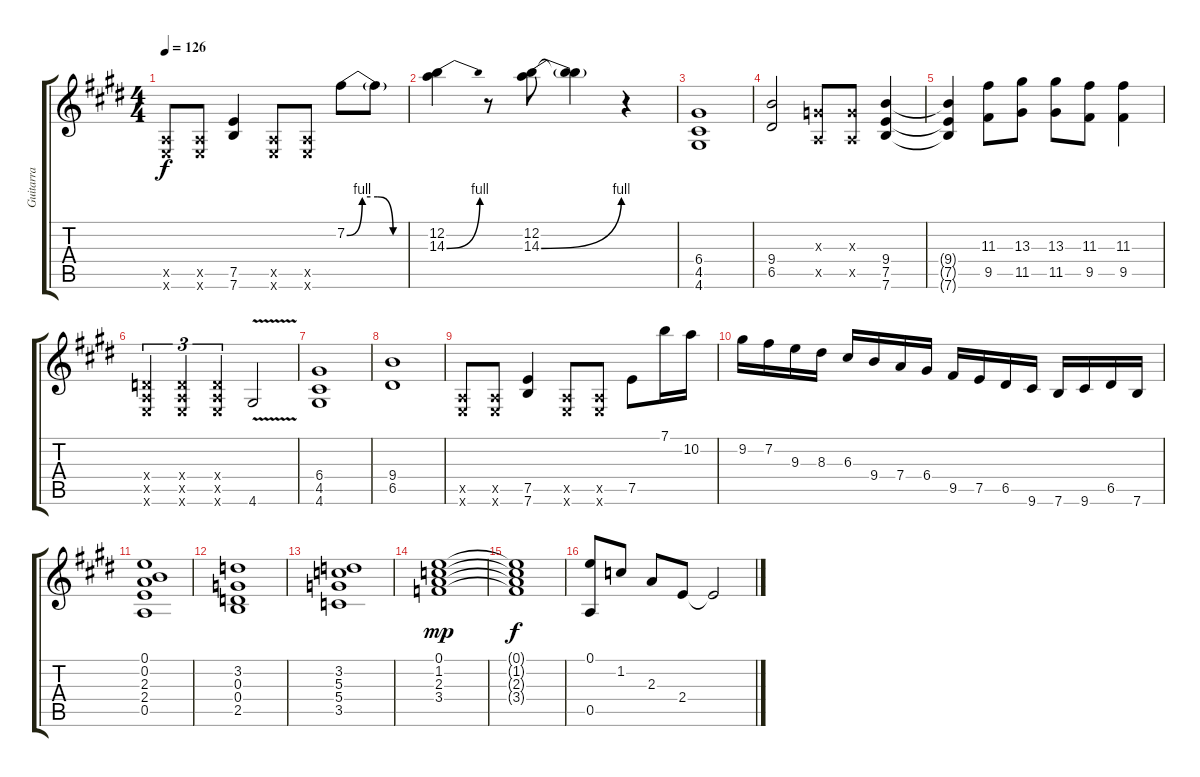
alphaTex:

\track ("Guitarra" "Guitarra") {instrument acousticguitarnylon}
\staff {score tabs}
\tuning (E4 B3 G3 D3 A2 E2) {hide}
\ts (4 4)
\tempo 126
\clef g2
\ks e
(0.5{x} 0.6{x}).8{dy f} (0.5{x} 0.6{x}).8 (7.5 7.6).4 (0.5{x} 0.6{x}).8 (0.5{x} 0.6{x}).8 7.2{be (custom 0 0 15 4 30 4 45 0 60 0)}.8 7.2{t}.8 |
(12.2 14.3{be (bend 0 0 60 4)}).4 r.8 (12.2 14.3{be (bend 0 0 60 4)}).8 (12.2{t} 14.3{t}).4 r.4 |
(6.4 4.5 4.6).1 |
(9.4 6.5).2 (0.3{x} 0.5{x}).8 (0.3{x} 0.5{x}).8 (9.4 7.5 7.6).4 |
(9.4{t} 7.5{t} 7.6{t}).4 (11.3 9.5).8 (13.3 11.5).8 (13.3 11.5).8 (11.3 9.5).8 (11.3 9.5).4 |
(0.4{x} 0.5{x} 0.6{x}).4{tu (3 2)} (0.4{x} 0.5{x} 0.6{x}).4{tu (3 2)} (0.4{x} 0.5{x} 0.6{x}).4{tu (3 2)} 4.6{v}.2 |
(6.4 4.5 4.6).1 |
(9.4 6.5).1 |
(0.5{x} 0.6{x}).8 (0.5{x} 0.6{x}).8 (7.5 7.6).4 (0.5{x} 0.6{x}).8 (0.5{x} 0.6{x}).8 7.5.8 7.1.16 10.2.16 |
9.2.16 7.2.16 9.3.16 8.3.16 6.3.16 9.4.16 7.4.16 6.4.16 9.5.16 7.5.16 6.5.16 9.6.16 7.6.16 9.6.16 6.5.16 7.6.16 |
(0.1 0.2 2.3 2.4 0.5).1 |
(3.2 0.3 0.4 2.5).1 |
(3.2 5.3 5.4 3.5).1 |
(0.1 1.2 2.3 3.4).1{dy mp} |
(0.1{t} 1.2{t} 2.3{t} 3.4{t}).1{dy f} |
(0.1 0.5).8{instrument acousticguitarnylon} 1.2.8 2.3.8 2.4.8 2.4{t}.2
